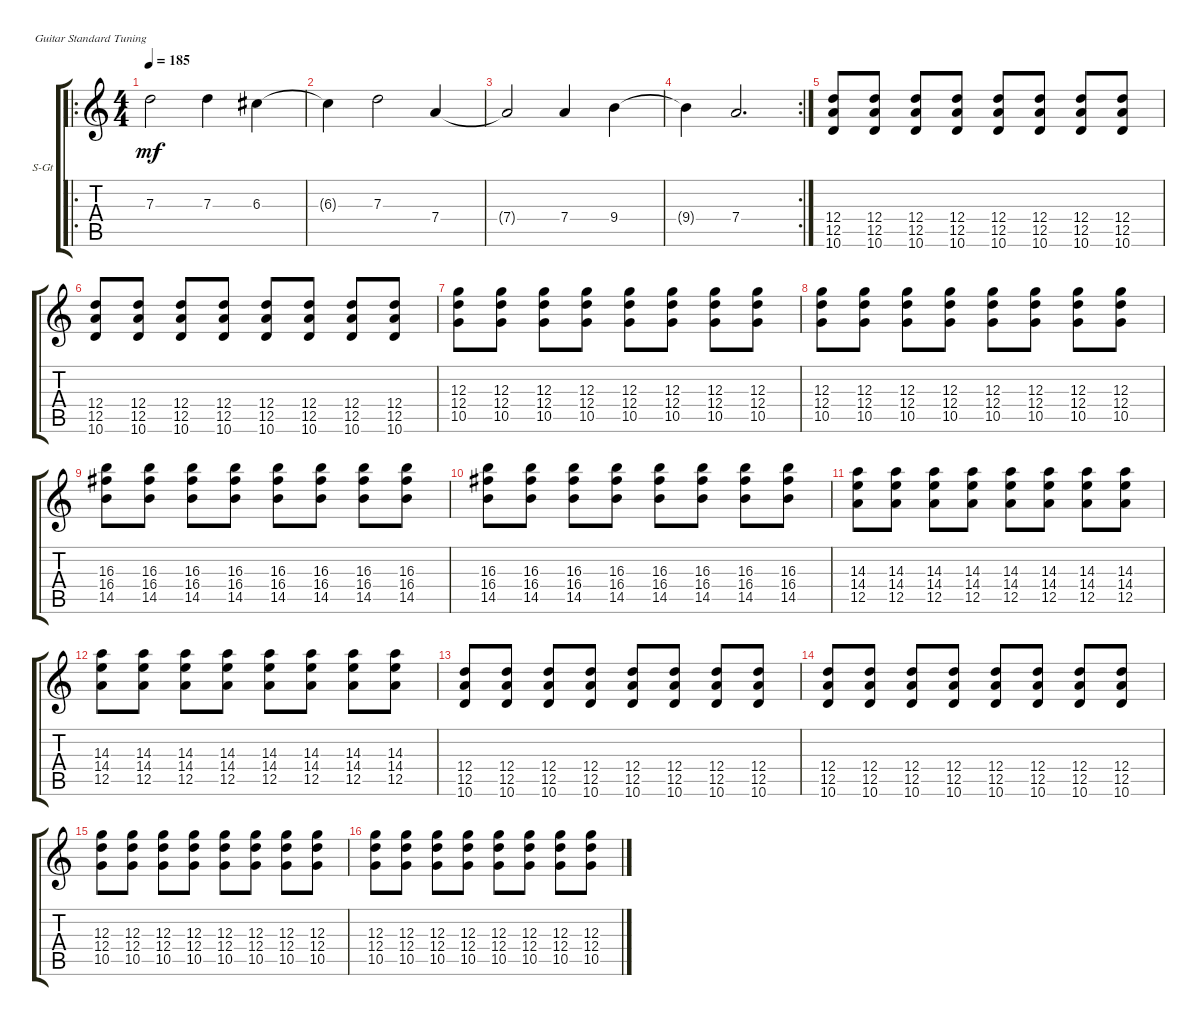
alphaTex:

\defaultSystemsLayout 4
\bracketExtendMode groupsimilarinstruments
\firstSystemTrackNameOrientation horizontal
\otherSystemsTrackNameOrientation horizontal
\track ("Steel Guitar" "S-Gt") {instrument acousticguitarsteel}
\staff {score tabs}
\tuning (E4 B3 G3 D3 A2 E2)
\ro
\ts (4 4)
\tempo 185
\clef g2
\ks c
7.3.2{dy mf} 7.3.4 6.3.4 |
6.3{t}.4 7.3.2 7.4.4 |
7.4{t}.2 7.4.4 9.4.4 |
\rc 2
9.4{t}.4 7.4.2{d} |
(12.5 12.4 10.6).8 (12.5 12.4 10.6).8 (12.5 12.4 10.6).8 (12.5 12.4 10.6).8 (12.5 12.4 10.6).8 (12.5 12.4 10.6).8 (12.5 12.4 10.6).8 (12.5 12.4 10.6).8 |
(12.5 12.4 10.6).8 (12.5 12.4 10.6).8 (12.5 12.4 10.6).8 (12.5 12.4 10.6).8 (12.5 12.4 10.6).8 (12.5 12.4 10.6).8 (12.5 12.4 10.6).8 (12.5 12.4 10.6).8 |
(10.5 12.4 12.3).8 (10.5 12.4 12.3).8 (10.5 12.4 12.3).8 (10.5 12.4 12.3).8 (10.5 12.4 12.3).8 (10.5 12.4 12.3).8 (10.5 12.4 12.3).8 (10.5 12.4 12.3).8 |
(10.5 12.4 12.3).8 (10.5 12.4 12.3).8 (10.5 12.4 12.3).8 (10.5 12.4 12.3).8 (10.5 12.4 12.3).8 (10.5 12.4 12.3).8 (10.5 12.4 12.3).8 (10.5 12.4 12.3).8 |
(14.5 16.4 16.3).8 (14.5 16.4 16.3).8 (14.5 16.4 16.3).8 (14.5 16.4 16.3).8 (14.5 16.4 16.3).8 (14.5 16.4 16.3).8 (14.5 16.4 16.3).8 (14.5 16.4 16.3).8 |
(14.5 16.4 16.3).8 (14.5 16.4 16.3).8 (14.5 16.4 16.3).8 (14.5 16.4 16.3).8 (14.5 16.4 16.3).8 (14.5 16.4 16.3).8 (14.5 16.4 16.3).8 (14.5 16.4 16.3).8 |
(12.5 14.4 14.3).8 (12.5 14.4 14.3).8 (12.5 14.4 14.3).8 (12.5 14.4 14.3).8 (12.5 14.4 14.3).8 (12.5 14.4 14.3).8 (12.5 14.4 14.3).8 (12.5 14.4 14.3).8 |
(12.5 14.4 14.3).8 (12.5 14.4 14.3).8 (12.5 14.4 14.3).8 (12.5 14.4 14.3).8 (12.5 14.4 14.3).8 (12.5 14.4 14.3).8 (12.5 14.4 14.3).8 (12.5 14.4 14.3).8 |
(12.5 12.4 10.6).8 (12.5 12.4 10.6).8 (12.5 12.4 10.6).8 (12.5 12.4 10.6).8 (12.5 12.4 10.6).8 (12.5 12.4 10.6).8 (12.5 12.4 10.6).8 (12.5 12.4 10.6).8 |
(12.5 12.4 10.6).8 (12.5 12.4 10.6).8 (12.5 12.4 10.6).8 (12.5 12.4 10.6).8 (12.5 12.4 10.6).8 (12.5 12.4 10.6).8 (12.5 12.4 10.6).8 (12.5 12.4 10.6).8 |
(10.5 12.4 12.3).8 (10.5 12.4 12.3).8 (10.5 12.4 12.3).8 (10.5 12.4 12.3).8 (10.5 12.4 12.3).8 (10.5 12.4 12.3).8 (10.5 12.4 12.3).8 (10.5 12.4 12.3).8 |
(10.5 12.4 12.3).8 (10.5 12.4 12.3).8 (10.5 12.4 12.3).8 (10.5 12.4 12.3).8 (10.5 12.4 12.3).8 (10.5 12.4 12.3).8 (10.5 12.4 12.3).8 (10.5 12.4 12.3).8
